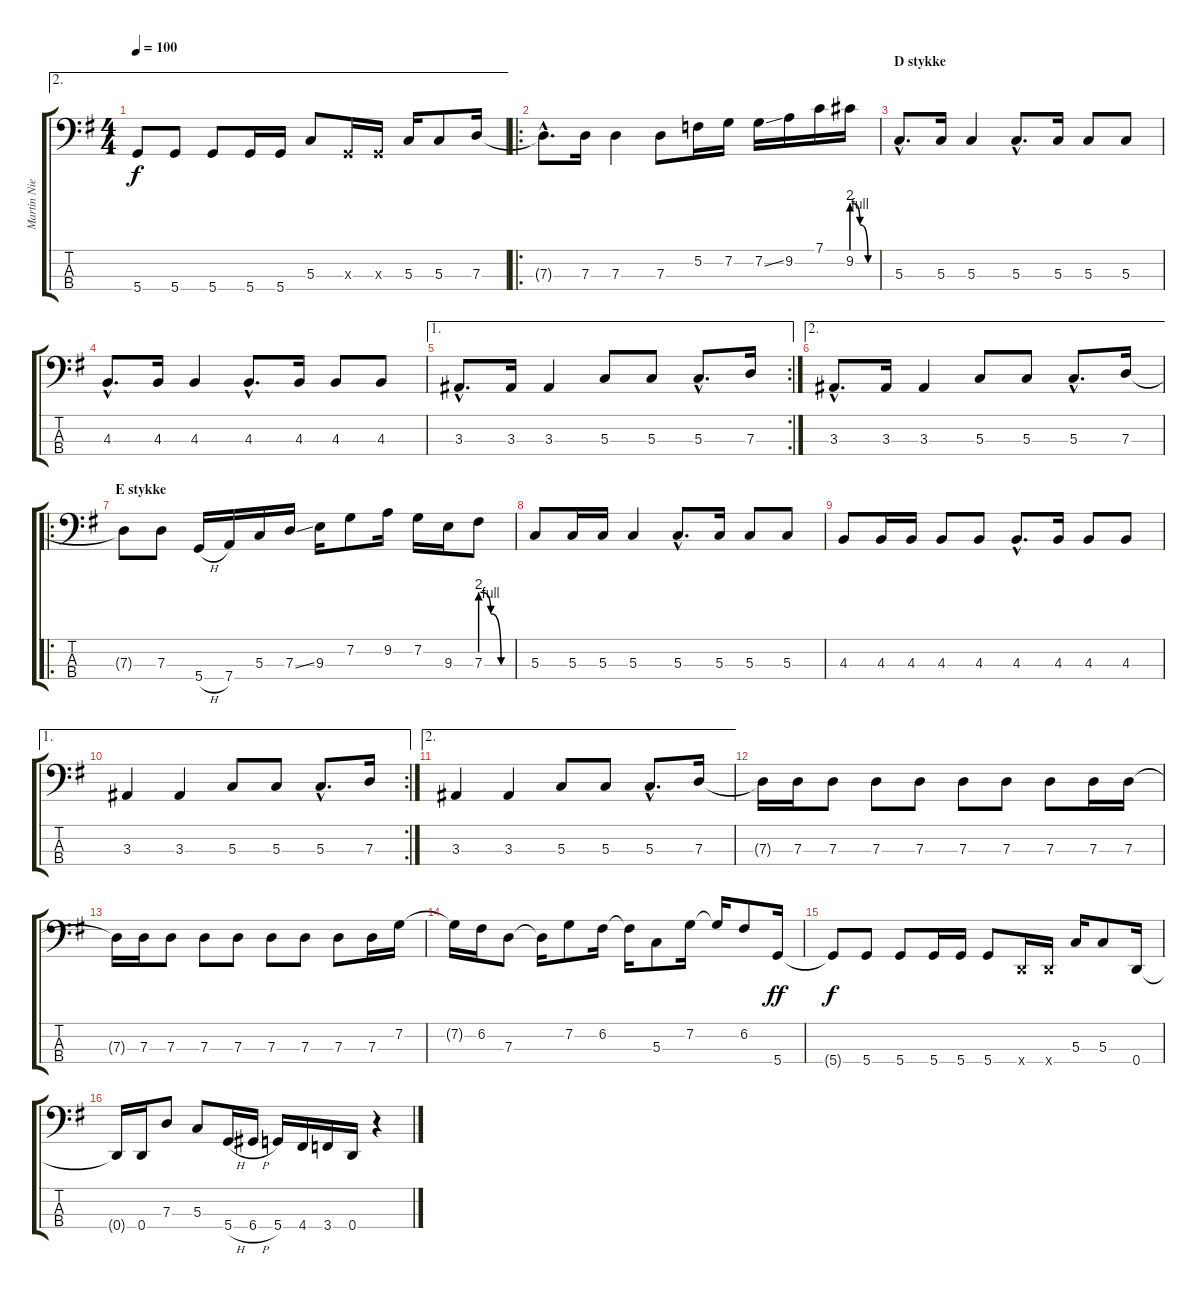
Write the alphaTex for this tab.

\track ("Martin Nielsen" "Martin Nie") {instrument electricbassfinger}
\staff {score tabs}
\tuning (F2 C2 G1 D1) {hide}
\ae 2
\ts (4 4)
\tempo 100
\clef f4
\ks g
5.4.8{dy f} 5.4.8 5.4.8 5.4.16 5.4.16 5.3.8 0.3{x}.16 0.3{x}.16 5.3.16 5.3.8 7.3.16 |
\ro
7.3{hac t}.8{d} 7.3.16 7.3.4 7.3.8 5.2.16 7.2.16 7.2{ss}.16 9.2.16 7.1.16 9.2{be (custom 0 8 20 4 40 0 60 0)}.16 |
\section ("" "D stykke")
5.3{hac}.8{d} 5.3.16 5.3.4 5.3{hac}.8{d} 5.3.16 5.3.8 5.3.8 |
4.3{hac}.8{d} 4.3.16 4.3.4 4.3{hac}.8{d} 4.3.16 4.3.8 4.3.8 |
\ae 1
\rc 2
3.3{hac}.8{d} 3.3.16 3.3.4 5.3.8 5.3.8 5.3{hac}.8{d} 7.3.16 |
\ae 2
3.3{hac}.8{d} 3.3.16 3.3.4 5.3.8 5.3.8 5.3{hac}.8{d} 7.3.16 |
\ro
\section ("" "E stykke")
7.3{t}.8 7.3.8 5.4{h}.16 7.4.16 5.3.16 7.3{ss}.16 9.3.16 7.2.8 9.2.16 7.2.16 9.3.16 7.3{be (custom 0 8 20 4 40 0 60 0)}.8 |
5.3.8 5.3.16 5.3.16 5.3.4 5.3{hac}.8{d} 5.3.16 5.3.8 5.3.8 |
4.3.8 4.3.16 4.3.16 4.3.8 4.3.8 4.3{hac}.8{d} 4.3.16 4.3.8 4.3.8 |
\ae 1
\rc 2
3.3.4 3.3.4 5.3.8 5.3.8 5.3{hac}.8{d} 7.3.16 |
\ae 2
3.3.4 3.3.4 5.3.8 5.3.8 5.3{hac}.8{d} 7.3.16 |
7.3{t}.16 7.3.16 7.3.8 7.3.8 7.3.8 7.3.8 7.3.8 7.3.8 7.3.16 7.3.16 |
7.3{t}.16 7.3.16 7.3.8 7.3.8 7.3.8 7.3.8 7.3.8 7.3.8 7.3.16 7.2.16 |
7.2{t}.16 6.2.16 7.3.8 7.3{t}.16 7.2.8 6.2.16 6.2{t}.16 5.3.8 7.2.16 7.2{t}.16 6.2.8 5.4.16{dy ff} |
5.4{t}.8{dy f} 5.4.8 5.4.8 5.4.16 5.4.16 5.4.8 0.4{x}.16 0.4{x}.16 5.3.16 5.3.8 0.4.16 |
0.4{t}.16 0.4.16 7.3.8 5.3.8 5.4{h}.16 6.4{h}.16 5.4.16 4.4.16 3.4.16 0.4.16 r.4
